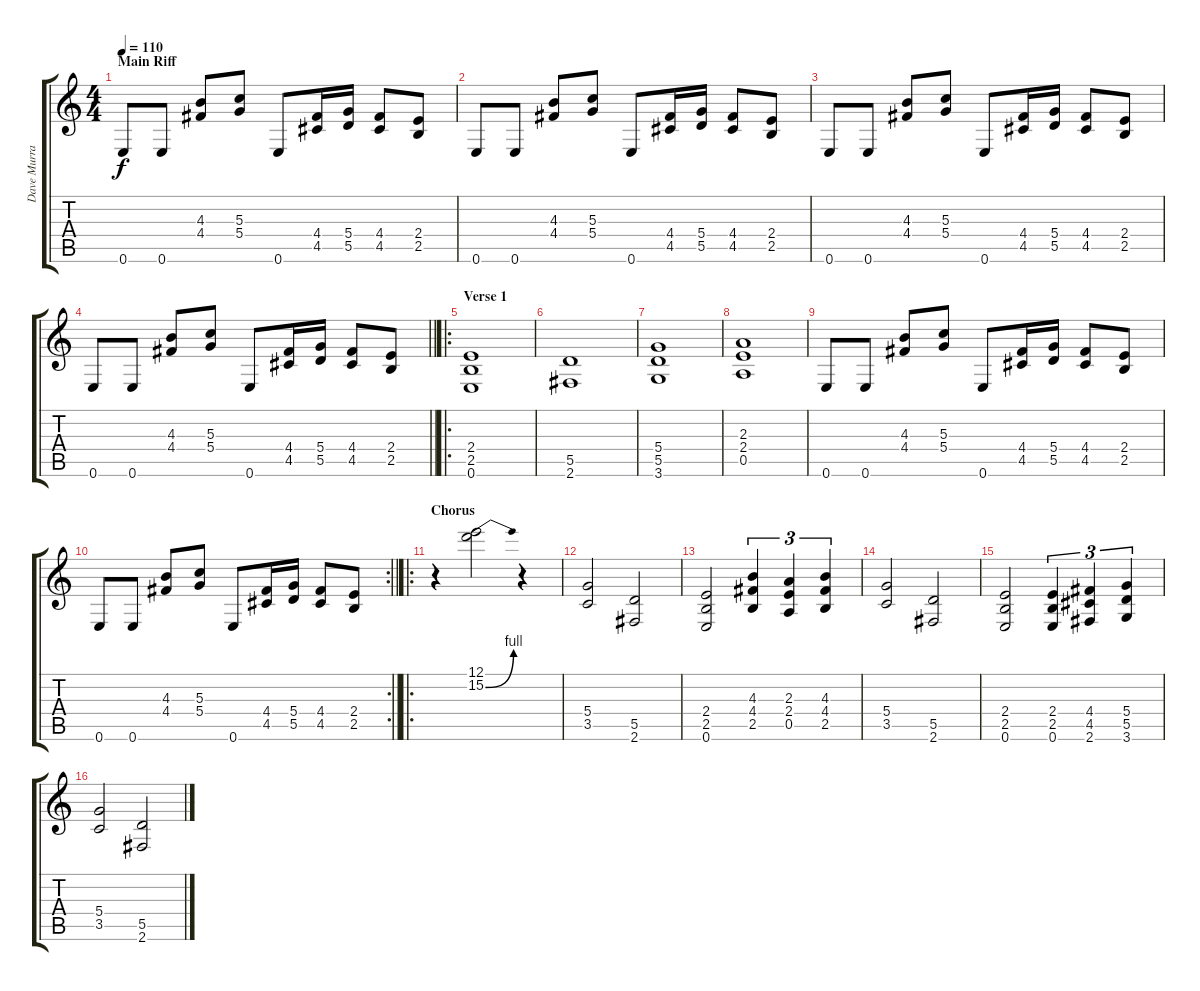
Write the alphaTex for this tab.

\track ("Dave Murray : (Distortion)" "Dave Murra") {instrument distortionguitar}
\staff {score tabs}
\tuning (E4 B3 G3 D3 A2 E2) {hide}
\ts (4 4)
\section ("" "Main Riff")
\tempo 110
\clef g2
\ks c
0.6.8{dy f} 0.6.8 (4.3 4.4).8 (5.3 5.4).8 0.6.8 (4.4 4.5).16 (5.4 5.5).16 (4.4 4.5).8 (2.4 2.5).8 |
0.6.8 0.6.8 (4.3 4.4).8 (5.3 5.4).8 0.6.8 (4.4 4.5).16 (5.4 5.5).16 (4.4 4.5).8 (2.4 2.5).8 |
0.6.8 0.6.8 (4.3 4.4).8 (5.3 5.4).8 0.6.8 (4.4 4.5).16 (5.4 5.5).16 (4.4 4.5).8 (2.4 2.5).8 |
\barLineRight lightlight
0.6.8 0.6.8 (4.3 4.4).8 (5.3 5.4).8 0.6.8 (4.4 4.5).16 (5.4 5.5).16 (4.4 4.5).8 (2.4 2.5).8 |
\ro
\section ("" "Verse 1")
(2.4 2.5 0.6).1 |
(5.5 2.6).1 |
(5.4 5.5 3.6).1 |
(2.3 2.4 0.5).1 |
0.6.8 0.6.8 (4.3 4.4).8 (5.3 5.4).8 0.6.8 (4.4 4.5).16 (5.4 5.5).16 (4.4 4.5).8 (2.4 2.5).8 |
\rc 2
\barLineRight lightlight
0.6.8 0.6.8 (4.3 4.4).8 (5.3 5.4).8 0.6.8 (4.4 4.5).16 (5.4 5.5).16 (4.4 4.5).8 (2.4 2.5).8 |
\ro
\section ("" "Chorus")
r.4 (12.1 15.2{be (bend 0 0 60 4)}).2 r.4 |
(5.4 3.5).2 (5.5 2.6).2 |
(2.4 2.5 0.6).2 (4.3 4.4 2.5).4{tu (3 2)} (2.3 2.4 0.5).4{tu (3 2)} (4.3 4.4 2.5).4{tu (3 2)} |
(5.4 3.5).2 (5.5 2.6).2 |
(2.4 2.5 0.6).2 (2.4 2.5 0.6).4{tu (3 2)} (4.4 4.5 2.6).4{tu (3 2)} (5.4 5.5 3.6).4{tu (3 2)} |
(5.4 3.5).2 (5.5 2.6).2
